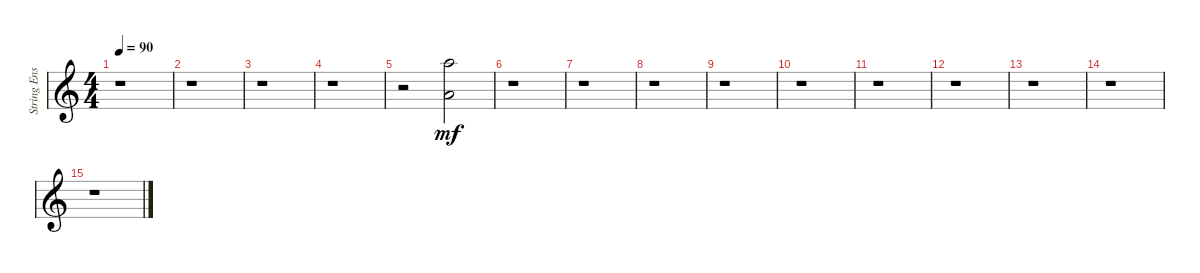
\track ("String Ensemble" "String Ens") {instrument stringensemble2}
\staff {score}
\tuning (E4 B3 G3 D3 A2 E2) {hide}
\ts (4 4)
\tempo 90
\clef g2
\ks c
r.1{dy mf} |
r.1 |
r.1 |
r.1 |
r.2 (17.1 19.4).2{volume 8} |
r.1 |
r.1 |
r.1 |
r.1 |
r.1 |
r.1 |
r.1 |
r.1 |
r.1 |
r.1
